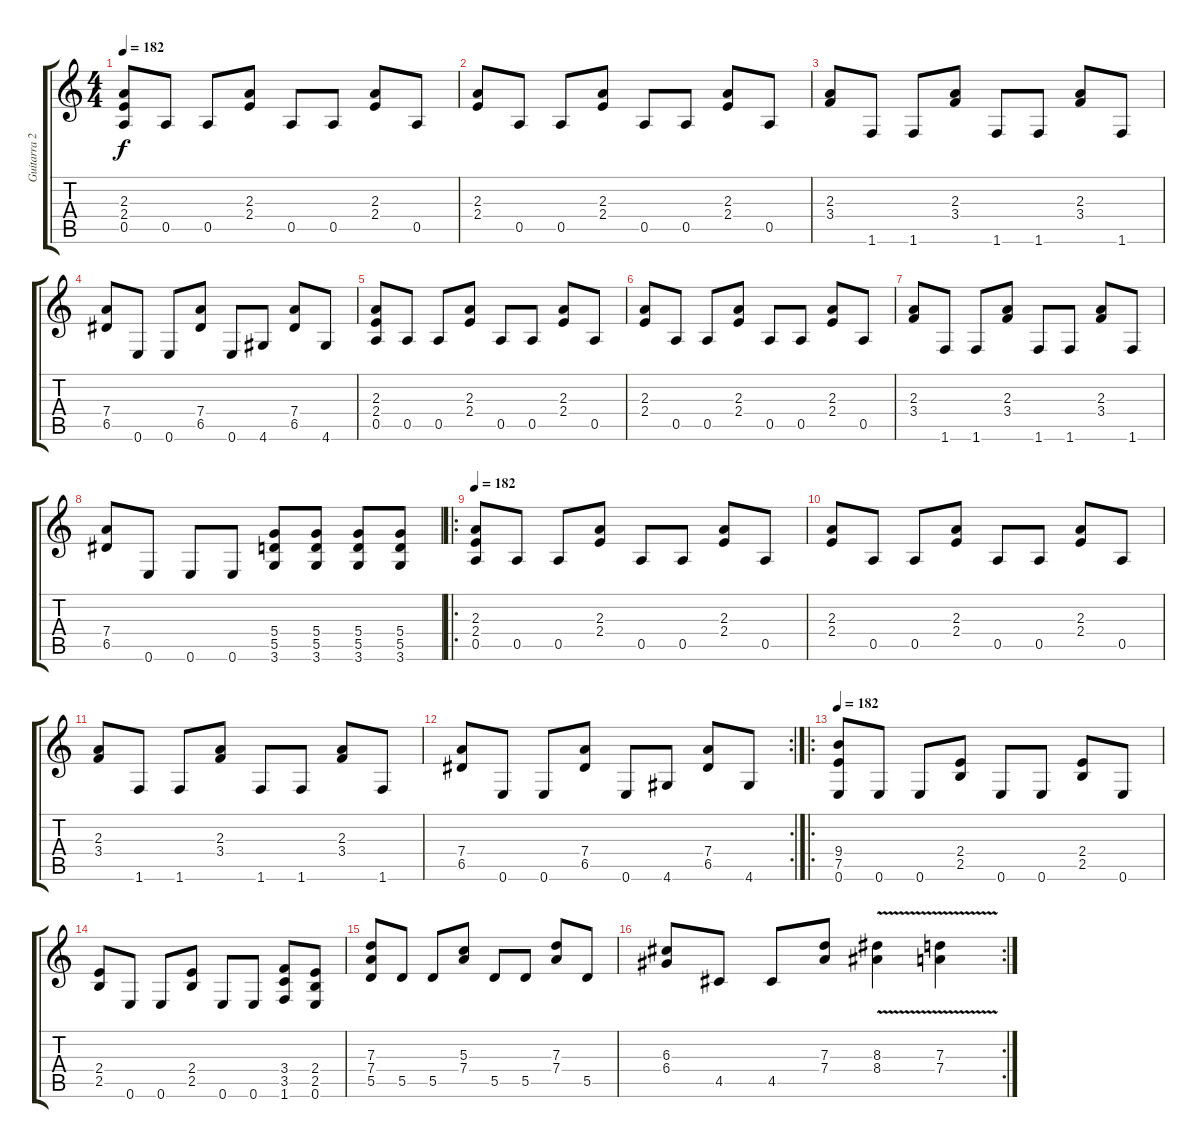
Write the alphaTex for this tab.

\track ("Guitarra 2" "Guitarra 2") {instrument distortionguitar}
\staff {score tabs}
\tuning (E4 B3 G3 D3 A2 E2) {hide}
\ts (4 4)
\tempo 182
\clef g2
\ks c
(2.3 2.4 0.5).8{dy f} 0.5.8 0.5.8 (2.3 2.4).8 0.5.8 0.5.8 (2.3 2.4).8 0.5.8 |
(2.3 2.4).8 0.5.8 0.5.8 (2.3 2.4).8 0.5.8 0.5.8 (2.3 2.4).8 0.5.8 |
(2.3 3.4).8 1.6.8 1.6.8 (2.3 3.4).8 1.6.8 1.6.8 (2.3 3.4).8 1.6.8 |
(7.4 6.5).8 0.6.8 0.6.8 (7.4 6.5).8 0.6.8 4.6.8 (7.4 6.5).8 4.6.8 |
(2.3 2.4 0.5).8 0.5.8 0.5.8 (2.3 2.4).8 0.5.8 0.5.8 (2.3 2.4).8 0.5.8 |
(2.3 2.4).8 0.5.8 0.5.8 (2.3 2.4).8 0.5.8 0.5.8 (2.3 2.4).8 0.5.8 |
(2.3 3.4).8 1.6.8 1.6.8 (2.3 3.4).8 1.6.8 1.6.8 (2.3 3.4).8 1.6.8 |
(7.4 6.5).8 0.6.8 0.6.8 0.6.8 (5.4 5.5 3.6).8 (5.4 5.5 3.6).8 (5.4 5.5 3.6).8 (5.4 5.5 3.6).8 |
\ro
\tempo 182
(2.3 2.4 0.5).8{volume 14} 0.5.8 0.5.8 (2.3 2.4).8 0.5.8 0.5.8 (2.3 2.4).8 0.5.8 |
(2.3 2.4).8 0.5.8 0.5.8 (2.3 2.4).8 0.5.8 0.5.8 (2.3 2.4).8 0.5.8 |
(2.3 3.4).8 1.6.8 1.6.8 (2.3 3.4).8 1.6.8 1.6.8 (2.3 3.4).8 1.6.8 |
\rc 2
(7.4 6.5).8 0.6.8 0.6.8 (7.4 6.5).8 0.6.8 4.6.8 (7.4 6.5).8 4.6.8 |
\ro
\tempo 182
(9.4 7.5 0.6).8 0.6.8 0.6.8 (2.4 2.5).8 0.6.8 0.6.8 (2.4 2.5).8 0.6.8 |
(2.4 2.5).8 0.6.8 0.6.8 (2.4 2.5).8 0.6.8 0.6.8 (3.4 3.5 1.6).8 (2.4 2.5 0.6).8 |
(7.3 7.4 5.5).8 5.5.8 5.5.8 (5.3 7.4).8 5.5.8 5.5.8 (7.3 7.4).8 5.5.8 |
\rc 2
(6.3 6.4).8 4.5.8 4.5.8 (7.3 7.4).8 (8.3{v} 8.4{v}).4 (7.3{v} 7.4{v}).4
